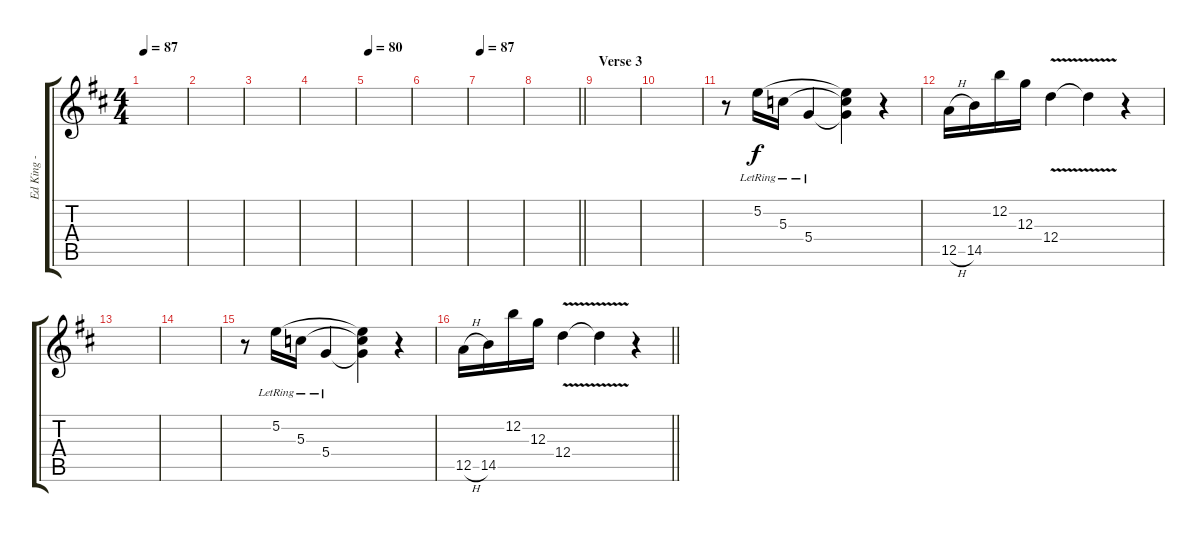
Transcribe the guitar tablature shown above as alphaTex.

\track ("Ed King - Electric Fills" "Ed King - ") {instrument overdrivenguitar}
\staff {score tabs}
\tuning (E4 B3 G3 D3 A2 E2) {hide}
\ts (4 4)
\tempo 87
\clef g2
\ks d
|
|
|
|
\tempo 80
|
|
\tempo 87
|
\barLineRight lightlight
|
\section ("" "Verse 3")
|
|
r.8 5.2{lr}.16 5.3{lr}.16 5.4{lr}.4 (5.2{t} 5.3{t} 5.4{t}).4 r.4 |
12.5{h}.16 14.5.16 12.2.16 12.3.16 12.4{v}.4 12.4{t}.4 r.4 |
|
|
r.8 5.2{lr}.16 5.3{lr}.16 5.4{lr}.4 (5.2{t} 5.3{t} 5.4{t}).4 r.4 |
\barLineRight lightlight
12.5{h}.16 14.5.16 12.2.16 12.3.16 12.4{v}.4 12.4{t}.4 r.4
